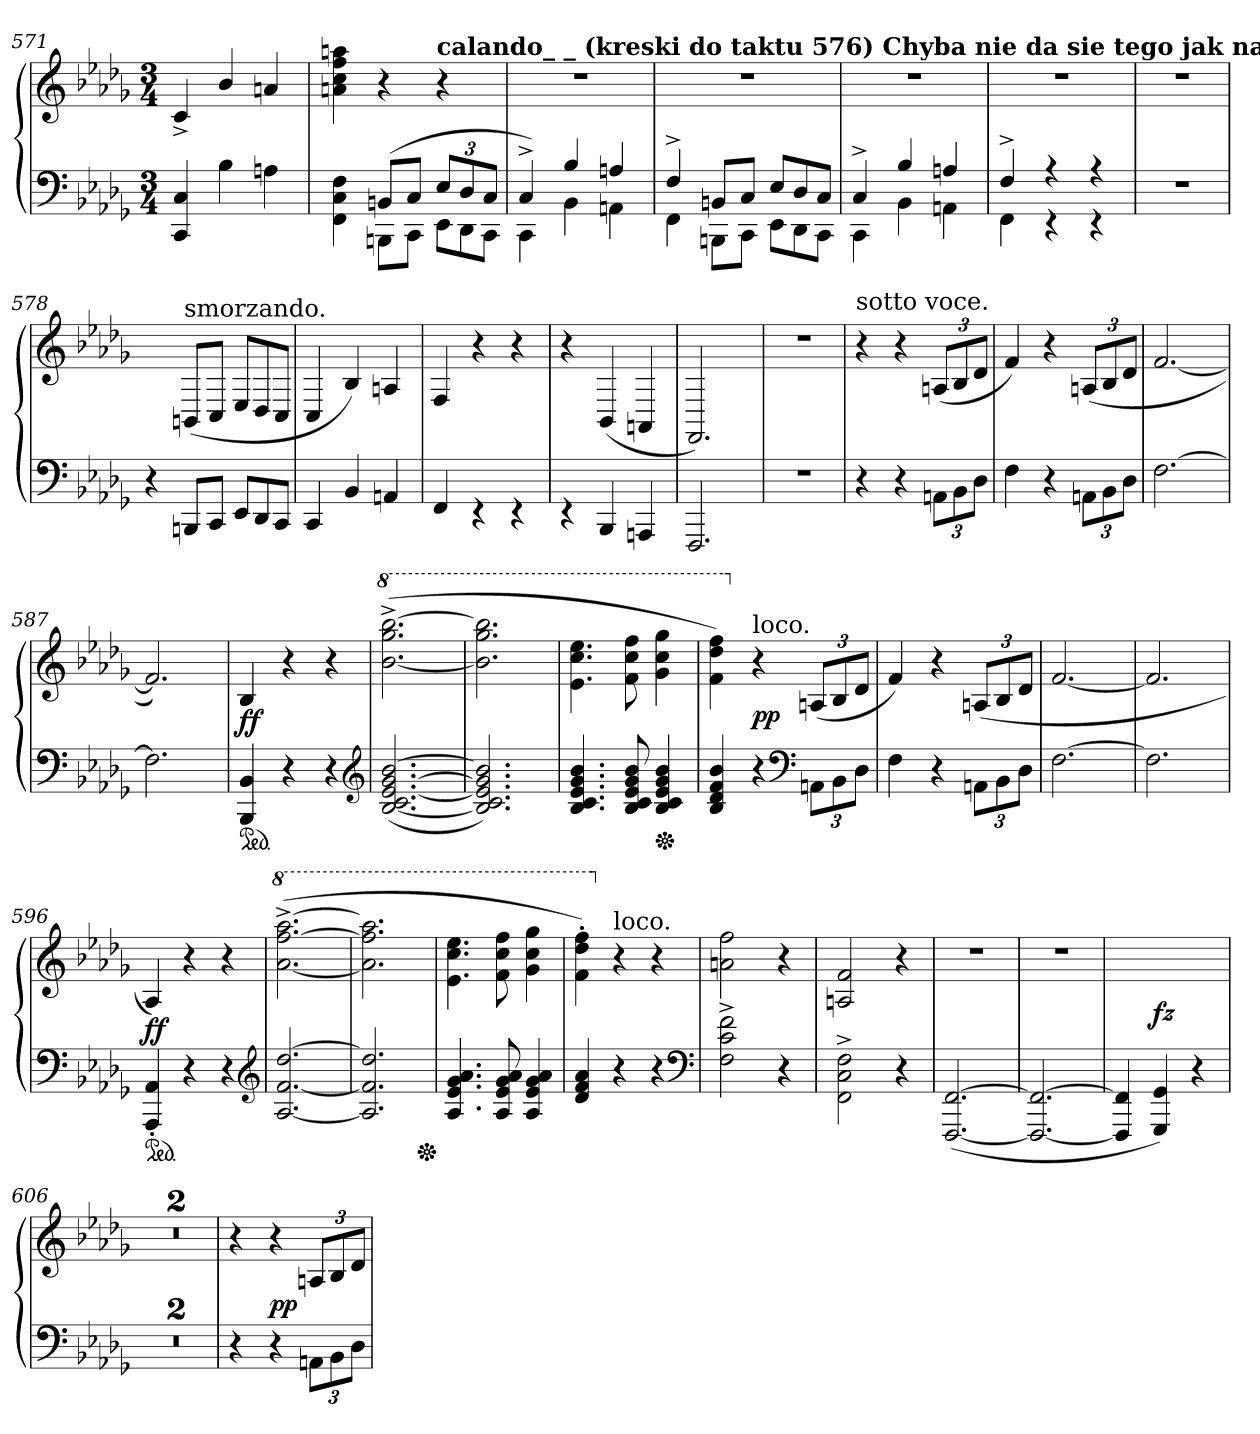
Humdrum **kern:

**kern	**kern	**dynam
*part1	*part1	*part1
*staff2	*staff1	*staff1/2
*clefF4	*clefG2	*
*k[b-e-a-d-g-]	*k[b-e-a-d-g-]	*
*M3/4	*M3/4	*
=571	=571	=571
4CC/ 4C/	4c^	.
4B-	4b-/	.
4An	4an	.
=572	=572	=572
*^	*	*
4FF\ 4C\ 4F\	4rCCyy	4an 4cc 4ff 4aan	.
(>8BBnL	8BBBnL	4r	.
8CJ	8CCJ	.	.
*	*Xtuplet	*	*
!	!	!LO:TX:a:B:t=calando_ _ (kreski do taktu 576) Chyba nie da sie tego jak na razie zapisac inaczej np. przez rozciagniete oznaczenie dynamiczne	!
12E-L	12EE-L	4r	.
12D-	12DD-	.	.
12CJ	12CCJ	.	.
=573	=573	=573	=573
4C^)	4CC	2.rdd	.
4B-	4BB-	.	.
4An	4AAn	.	.
=574	=574	=574	=574
4F^>	4FF	2.rdd	.
8BBnL	8BBBnL	.	.
8CJ	8CCJ	.	.
12E-L	12EE-L	.	.
12D-	12DD-	.	.
12CJ	12CCJ	.	.
=575	=575	=575	=575
4C^	4CC	2.rdd	.
4B-	4BB-	.	.
4An	4AAn	.	.
=576	=576	=576	=576
4F^>	4FF	2.rdd	.
4rA	4rEE	.	.
4rA	4rEE	.	.
*v	*v	*	*
=577	=577	=577
2.rF	2.rdd	.
=578	=578	=578
4r	4ryy	.
!	!LO:TX:a:t=smorzando.	!
8BBBnL	(>8BBn/L	.
8CCJ	8C/J	.
*	*Xtuplet	*
12EE-L	12E-/L	.
12DD-	12D-/	.
12CCJ	12C/J	.
=579	=579	=579
4CC	4C/	.
4BB-	4B-/)	.
4AAn	4An/	.
=580	=580	=580
4FF	4F/	.
4rEE	4r	.
4rEE	4r	.
=581	=581	=581
4rEE	4r	.
4BBB-	(>4BB-/	.
4AAAn	4AAn/	.
=582	=582	=582
2.FFF	2.FF/)	.
=583	=583	=583
2.rF	2.rdd	.
=584	=584	=584
!	!LO:TX:a:t=sotto voce.	!
4r	4r	.
4r	4r	.
*tuplet	*tuplet	*
12AAn\L	(12AnL	.
12BB-	12B-	.
12D-J	12d-J	.
=585	=585	=585
4F	4f)	.
4r	4r	.
12AAn\L	(<12AnL	.
12BB-	12B-	.
12D-J	12d-J	.
=586	=586	=586
[2.F	[2.f	.
=587	=587	=587
2.F]	2.f])	.
=588	=588	=588
*ped	*	*
4BBB- 4BB-	4B-	ff
4r	4r	.
4r	4r	.
*clefG2	*	*
=589	=589	=589
*	*8va	*
(<[2.B- 2.c [2.e- [2.g- [2.b-	(>[2.bb-^< 2.ggg-^< [2.bbb-^<	.
=590	=590	=590
2.B-] 2.c 2.e-] 2.g-] 2.b-])	2.bb-] 2.ggg- 2.bbb-]	.
=591	=591	=591
4.B- 4.c 4.e- 4.g- 4.b-	4.ee-\ 4.ccc\ 4.eee-\	.
8B- 8c 8e- 8g- 8b-	8ff 8ccc 8fff	.
*Xped	*	*
4B- 4c 4e- 4g- 4b-	4gg- 4ccc 4ggg-	.
=592	=592	=592
4B- 4d- 4f 4b-	4ff 4ddd- 4fff)	.
*	*X8va	*
!	!LO:TX:a:t=loco.	!
4r	4r	pp
*clefF4	*	*
12AAn\L	(<12AnL	.
12BB-	12B-	.
12D-J	12d-J	.
=593	=593	=593
4F	4f)	.
4r	4r	.
12AAn\L	(<12AnL	.
12BB-	12B-	.
12D-J	12d-J	.
=594	=594	=594
[2.F	[2.f	.
=595	=595	=595
2.F]	2.f]	.
=596	=596	=596
*ped	*	*
4AAA-' 4AA-'	4A-)	ff
4r	4r	.
4r	4r	.
*clefG2	*	*
=597	=597	=597
*	*8va	*
[2.A- [2.f [2.dd-	(>[2.aa-^< [2.fff^< [2.aaa-^<	.
=598	=598	=598
2.A-] 2.f] 2.dd-]	2.aa-] 2.fff] 2.aaa-]	.
*Xped	*	*
=599	=599	=599
4.A- 4.e- 4.g- 4.a-	4.ee-\ 4.ccc\ 4.eee-\	.
8A- 8e- 8g- 8a-	8ff 8ccc 8fff	.
4A- 4e- 4g- 4a-	4gg- 4ccc 4ggg-	.
=600	=600	=600
4d- 4f 4a-	4ff' 4ddd-' 4fff')	.
*	*X8va	*
!	!LO:TX:a:t=loco.	!
4r	4r	.
4r	4r	.
*clefF4	*	*
=601	=601	=601
2F^ 2c^ 2f^	2an 2ff	.
4r	4r	.
=602	=602	=602
2FF^\ 2C^\ 2F^\	2An/ 2f/	.
4r	4r	.
=603	=603	=603
(<[<2.FFF [<2.FF	2.rdd	.
=604	=604	=604
2.FFF_/ 2.FF_/	2.rdd	.
=605	=605	=605
*	*^	*
4FFF] 4FF]	2.ryy	4ryy	.
4GGG- 4GG-)	.	2ryy	fz
4r	.	.	.
*	*v	*v	*
=606	=606	=606
2.rF	2.rdd	.
=607	=607	=607
2.rF	2.rdd	.
=608	=608	=608
4r	4r	.
4r	4r	pp
12AAn\L	12AnL	.
12BB-	12B-	.
12D-J	12d-J	.
=	=	=
*-	*-	*-
